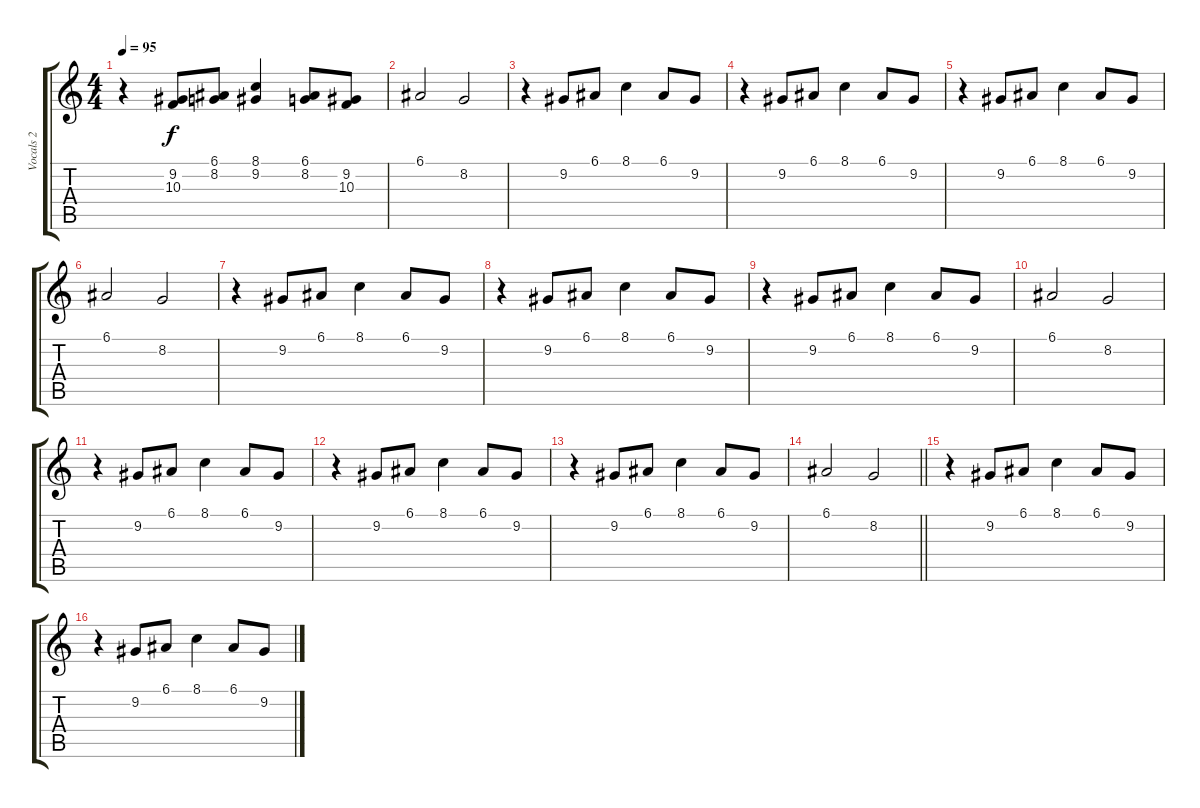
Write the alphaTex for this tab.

\track ("Vocals 2" "Vocals 2") {instrument bassoon}
\staff {score tabs}
\tuning (E4 B3 G3 D3 A2 E2) {hide}
\ts (4 4)
\tempo 95
\clef g2
\ks c
r.4{dy f} (9.2 10.3).8 (6.1 8.2).8 (8.1 9.2).4 (6.1 8.2).8 (9.2 10.3).8 |
6.1.2 8.2.2 |
r.4 9.2.8 6.1.8 8.1.4 6.1.8 9.2.8 |
r.4 9.2.8 6.1.8 8.1.4 6.1.8 9.2.8 |
r.4 9.2.8 6.1.8 8.1.4 6.1.8 9.2.8 |
6.1.2 8.2.2 |
r.4 9.2.8 6.1.8 8.1.4 6.1.8 9.2.8 |
r.4 9.2.8 6.1.8 8.1.4 6.1.8 9.2.8 |
r.4 9.2.8 6.1.8 8.1.4 6.1.8 9.2.8 |
6.1.2 8.2.2 |
r.4 9.2.8 6.1.8 8.1.4 6.1.8 9.2.8 |
r.4 9.2.8 6.1.8 8.1.4 6.1.8 9.2.8 |
r.4 9.2.8 6.1.8 8.1.4 6.1.8 9.2.8 |
\barLineRight lightlight
6.1.2 8.2.2 |
r.4 9.2.8 6.1.8 8.1.4 6.1.8 9.2.8 |
r.4 9.2.8 6.1.8 8.1.4 6.1.8 9.2.8
